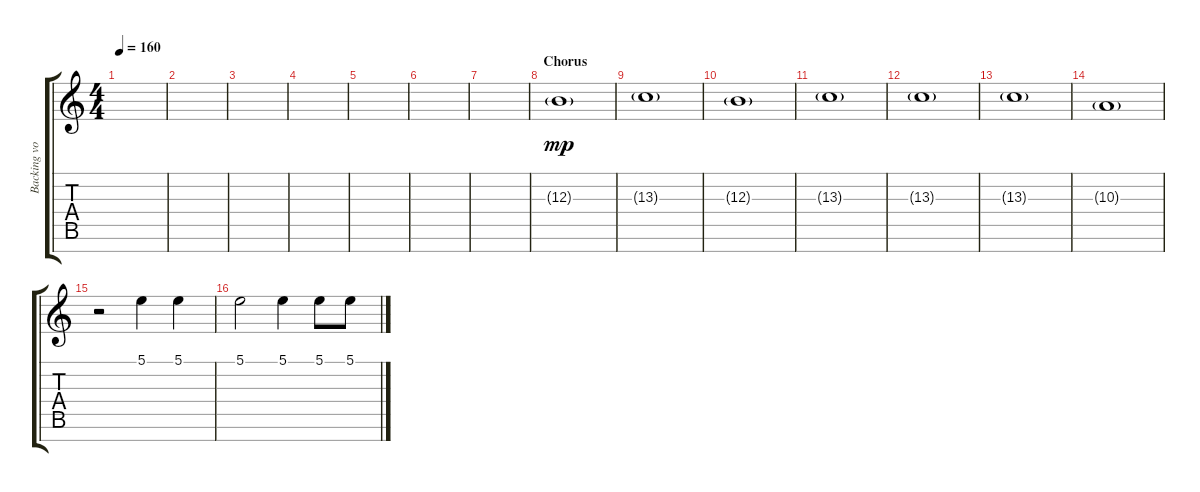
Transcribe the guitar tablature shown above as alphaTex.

\track ("Backing vocals" "Backing vo") {instrument lead6voice}
\staff {score tabs}
\tuning (B4 E4 B3 G3 D3 A2 E2) {hide}
\ts (4 4)
\tempo 160
\clef g2
\ks c
|
|
|
|
|
|
|
\section ("" "Chorus")
12.3{g}.1{dy mp} |
13.3{g}.1 |
12.3{g}.1 |
13.3{g}.1 |
13.3{g}.1 |
13.3{g}.1 |
10.3{g}.1 |
r.2 5.1.4 5.1.4 |
5.1.2 5.1.4 5.1.8 5.1.8
